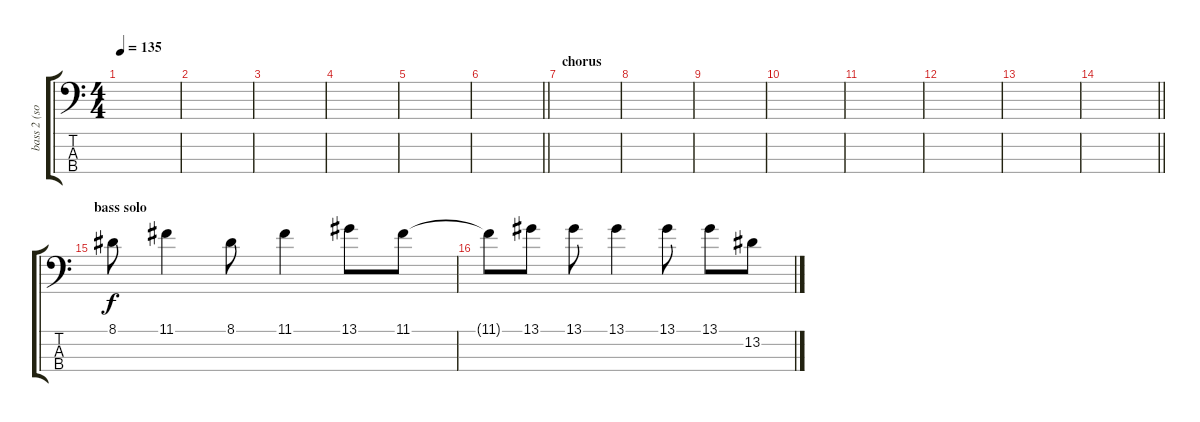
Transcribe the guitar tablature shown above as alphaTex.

\track ("bass 2 (solo)" "bass 2 (so") {instrument distortionguitar}
\staff {score tabs}
\tuning (G2 D2 A1 E1) {hide}
\ts (4 4)
\tempo 135
\clef f4
\ks c
|
|
|
|
|
\barLineRight lightlight
|
\section ("" "chorus")
|
|
|
|
|
|
|
\barLineRight lightlight
|
\section ("" "bass solo")
8.1.8 11.1.4 8.1.8 11.1.4 13.1.8 11.1.8 |
11.1{t}.8 13.1.8 13.1.8 13.1.4 13.1.8 13.1.8 13.2.8
